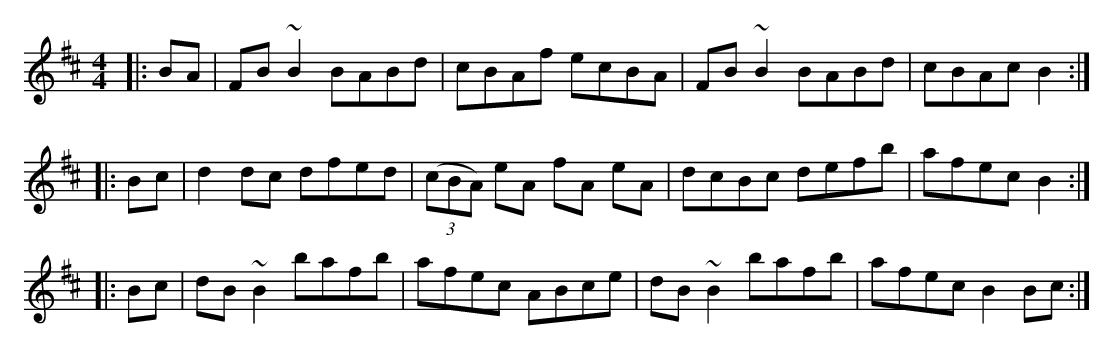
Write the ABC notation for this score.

X:1
M:4/4
K:Bmin
|:BA|FB ~B2 BABd|cBAf ecBA|FB ~B2 BABd|cBAc B2:|
|:Bc|d2 dc dfed|(3(cBA) eA fA eA|dcBc defb|afec B2:|
|:Bc|dB ~B2 bafb|afec ABce|dB ~B2 bafb|afec B2 Bc:|
